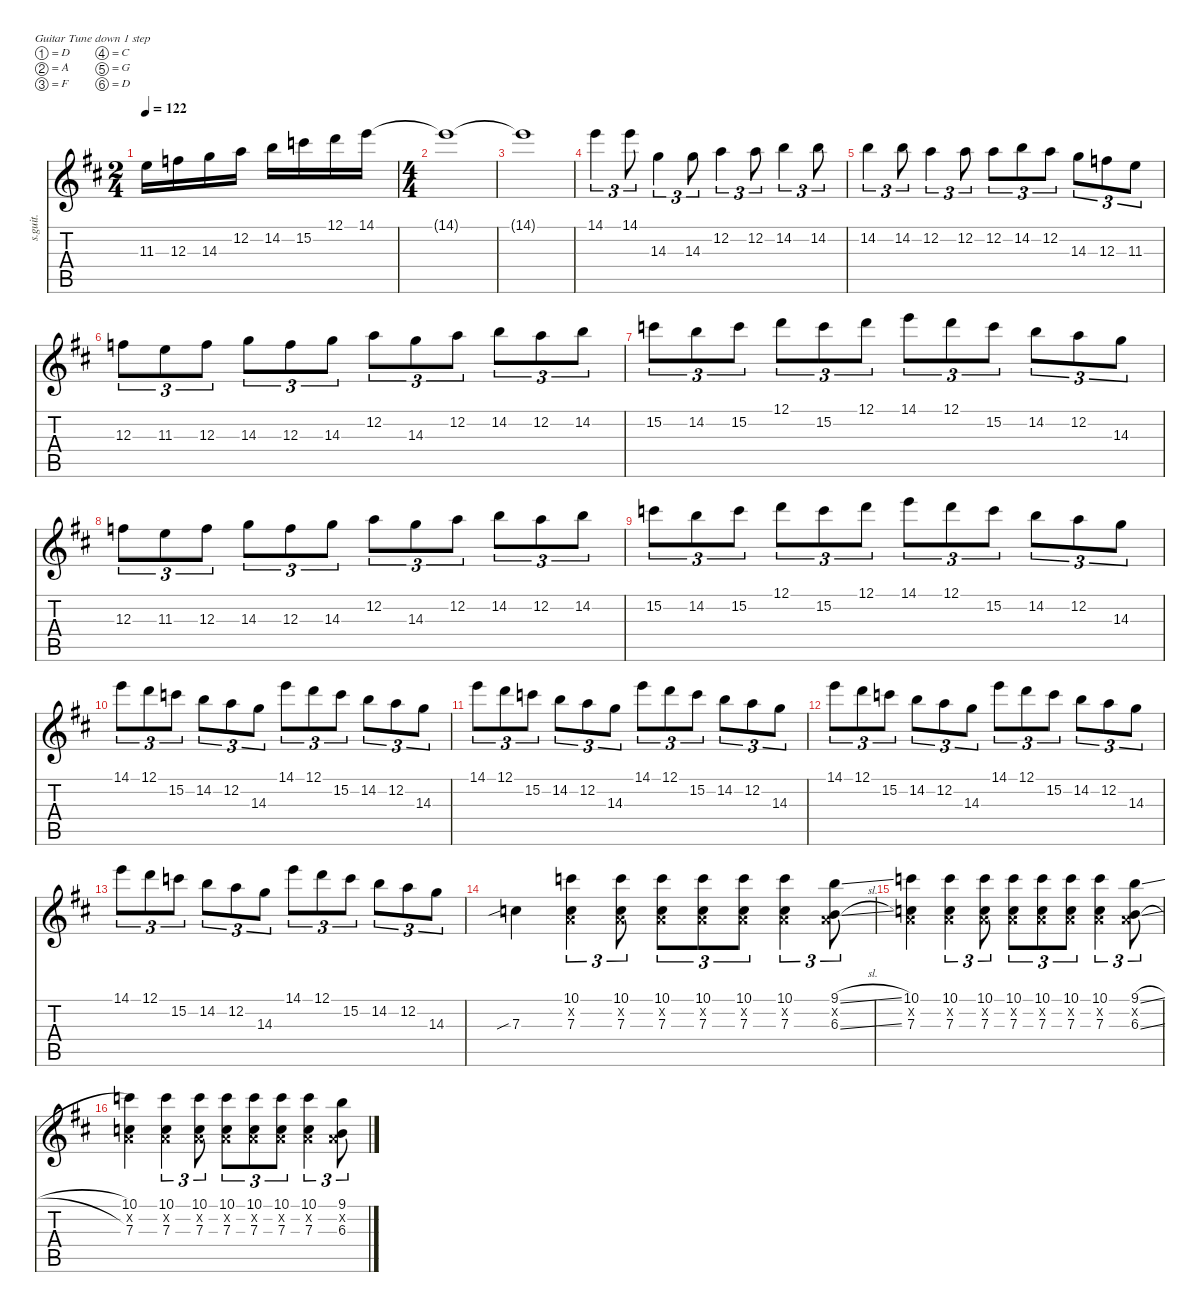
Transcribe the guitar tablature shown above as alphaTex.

\defaultSystemsLayout 4
\hideDynamics
\bracketExtendMode nobrackets
\otherSystemsTrackNameOrientation horizontal
\track ("Guitar2" "s.guit.") {instrument acousticguitarsteel}
\staff {score tabs}
\tuning (D4 A3 F3 C3 G2 D2)
\ts (2 4)
\tempo 122
\clef g2
\ks d
11.3{acc forcenatural}.16{dy f beam Down} 12.3{acc forcenatural}.16{beam Down} 14.3{acc forcenatural}.16{beam Down} 12.2{acc forcenatural}.16{beam Down} 14.2{acc forcenatural}.16{beam Down} 15.2{acc forcenatural}.16{beam Down} 12.1{acc forcenatural}.16{beam Down} 14.1{acc forcenatural}.16{beam Down} |
\ts (4 4)
14.1{t acc forcenatural}.1{beam Down} |
14.1{t acc forcenatural}.1{beam Down} |
14.1{acc forcenatural}.4{tu (3 2) beam Down} 14.1{acc forcenatural}.8{tu (3 2) beam Down} 14.3{acc forcenatural}.4{tu (3 2) beam Down} 14.3{acc forcenatural}.8{tu (3 2) beam Down} 12.2{acc forcenatural}.4{tu (3 2) beam Down} 12.2{acc forcenatural}.8{tu (3 2) beam Down} 14.2{acc forcenatural}.4{tu (3 2) beam Down} 14.2{acc forcenatural}.8{tu (3 2) beam Down} |
14.2{acc forcenatural}.4{tu (3 2) beam Down} 14.2{acc forcenatural}.8{tu (3 2) beam Down} 12.2{acc forcenatural}.4{tu (3 2) beam Down} 12.2{acc forcenatural}.8{tu (3 2) beam Down} 12.2{acc forcenatural}.8{tu (3 2) beam Down} 14.2{acc forcenatural}.8{tu (3 2) beam Down} 12.2{acc forcenatural}.8{tu (3 2) beam Down} 14.3{acc forcenatural}.8{tu (3 2) beam Down} 12.3{acc forcenatural}.8{tu (3 2) beam Down} 11.3{acc forcenatural}.8{tu (3 2) beam Down} |
12.3{acc forcenatural}.8{tu (3 2) beam Down} 11.3{acc forcenatural}.8{tu (3 2) beam Down} 12.3{acc forcenatural}.8{tu (3 2) beam Down} 14.3{acc forcenatural}.8{tu (3 2) beam Down} 12.3{acc forcenatural}.8{tu (3 2) beam Down} 14.3{acc forcenatural}.8{tu (3 2) beam Down} 12.2{acc forcenatural}.8{tu (3 2) beam Down} 14.3{acc forcenatural}.8{tu (3 2) beam Down} 12.2{acc forcenatural}.8{tu (3 2) beam Down} 14.2{acc forcenatural}.8{tu (3 2) beam Down} 12.2{acc forcenatural}.8{tu (3 2) beam Down} 14.2{acc forcenatural}.8{tu (3 2) beam Down} |
15.2{acc forcenatural}.8{tu (3 2) beam Down} 14.2{acc forcenatural}.8{tu (3 2) beam Down} 15.2{acc forcenatural}.8{tu (3 2) beam Down} 12.1{acc forcenatural}.8{tu (3 2) beam Down} 15.2{acc forcenatural}.8{tu (3 2) beam Down} 12.1{acc forcenatural}.8{tu (3 2) beam Down} 14.1{acc forcenatural}.8{tu (3 2) beam Down} 12.1{acc forcenatural}.8{tu (3 2) beam Down} 15.2{acc forcenatural}.8{tu (3 2) beam Down} 14.2{acc forcenatural}.8{tu (3 2) beam Down} 12.2{acc forcenatural}.8{tu (3 2) beam Down} 14.3{acc forcenatural}.8{tu (3 2) beam Down} |
12.3{acc forcenatural}.8{tu (3 2) beam Down} 11.3{acc forcenatural}.8{tu (3 2) beam Down} 12.3{acc forcenatural}.8{tu (3 2) beam Down} 14.3{acc forcenatural}.8{tu (3 2) beam Down} 12.3{acc forcenatural}.8{tu (3 2) beam Down} 14.3{acc forcenatural}.8{tu (3 2) beam Down} 12.2{acc forcenatural}.8{tu (3 2) beam Down} 14.3{acc forcenatural}.8{tu (3 2) beam Down} 12.2{acc forcenatural}.8{tu (3 2) beam Down} 14.2{acc forcenatural}.8{tu (3 2) beam Down} 12.2{acc forcenatural}.8{tu (3 2) beam Down} 14.2{acc forcenatural}.8{tu (3 2) beam Down} |
15.2{acc forcenatural}.8{tu (3 2) beam Down} 14.2{acc forcenatural}.8{tu (3 2) beam Down} 15.2{acc forcenatural}.8{tu (3 2) beam Down} 12.1{acc forcenatural}.8{tu (3 2) beam Down} 15.2{acc forcenatural}.8{tu (3 2) beam Down} 12.1{acc forcenatural}.8{tu (3 2) beam Down} 14.1{acc forcenatural}.8{tu (3 2) beam Down} 12.1{acc forcenatural}.8{tu (3 2) beam Down} 15.2{acc forcenatural}.8{tu (3 2) beam Down} 14.2{acc forcenatural}.8{tu (3 2) beam Down} 12.2{acc forcenatural}.8{tu (3 2) beam Down} 14.3{acc forcenatural}.8{tu (3 2) beam Down} |
14.1{acc forcenatural}.8{tu (3 2) beam Down} 12.1{acc forcenatural}.8{tu (3 2) beam Down} 15.2{acc forcenatural}.8{tu (3 2) beam Down} 14.2{acc forcenatural}.8{tu (3 2) beam Down} 12.2{acc forcenatural}.8{tu (3 2) beam Down} 14.3{acc forcenatural}.8{tu (3 2) beam Down} 14.1{acc forcenatural}.8{tu (3 2) beam Down} 12.1{acc forcenatural}.8{tu (3 2) beam Down} 15.2{acc forcenatural}.8{tu (3 2) beam Down} 14.2{acc forcenatural}.8{tu (3 2) beam Down} 12.2{acc forcenatural}.8{tu (3 2) beam Down} 14.3{acc forcenatural}.8{tu (3 2) beam Down} |
14.1{acc forcenatural}.8{tu (3 2) beam Down} 12.1{acc forcenatural}.8{tu (3 2) beam Down} 15.2{acc forcenatural}.8{tu (3 2) beam Down} 14.2{acc forcenatural}.8{tu (3 2) beam Down} 12.2{acc forcenatural}.8{tu (3 2) beam Down} 14.3{acc forcenatural}.8{tu (3 2) beam Down} 14.1{acc forcenatural}.8{tu (3 2) beam Down} 12.1{acc forcenatural}.8{tu (3 2) beam Down} 15.2{acc forcenatural}.8{tu (3 2) beam Down} 14.2{acc forcenatural}.8{tu (3 2) beam Down} 12.2{acc forcenatural}.8{tu (3 2) beam Down} 14.3{acc forcenatural}.8{tu (3 2) beam Down} |
14.1{acc forcenatural}.8{tu (3 2) beam Down} 12.1{acc forcenatural}.8{tu (3 2) beam Down} 15.2{acc forcenatural}.8{tu (3 2) beam Down} 14.2{acc forcenatural}.8{tu (3 2) beam Down} 12.2{acc forcenatural}.8{tu (3 2) beam Down} 14.3{acc forcenatural}.8{tu (3 2) beam Down} 14.1{acc forcenatural}.8{tu (3 2) beam Down} 12.1{acc forcenatural}.8{tu (3 2) beam Down} 15.2{acc forcenatural}.8{tu (3 2) beam Down} 14.2{acc forcenatural}.8{tu (3 2) beam Down} 12.2{acc forcenatural}.8{tu (3 2) beam Down} 14.3{acc forcenatural}.8{tu (3 2) beam Down} |
14.1{acc forcenatural}.8{tu (3 2) beam Down} 12.1{acc forcenatural}.8{tu (3 2) beam Down} 15.2{acc forcenatural}.8{tu (3 2) beam Down} 14.2{acc forcenatural}.8{tu (3 2) beam Down} 12.2{acc forcenatural}.8{tu (3 2) beam Down} 14.3{acc forcenatural}.8{tu (3 2) beam Down} 14.1{acc forcenatural}.8{tu (3 2) beam Down} 12.1{acc forcenatural}.8{tu (3 2) beam Down} 15.2{acc forcenatural}.8{tu (3 2) beam Down} 14.2{acc forcenatural}.8{tu (3 2) beam Down} 12.2{acc forcenatural}.8{tu (3 2) beam Down} 14.3{acc forcenatural}.8{tu (3 2) beam Down} |
7.3{sib acc forcenatural}.4{beam Down} (10.1{acc forcenatural} 0.2{x acc forcenatural} 7.3{acc forcenatural}).4{tu (3 2) beam Down} (10.1{acc forcenatural} 0.2{x acc forcenatural} 7.3{acc forcenatural}).8{tu (3 2) beam Down} (10.1{acc forcenatural} 0.2{x acc forcenatural} 7.3{acc forcenatural}).8{tu (3 2) beam Down} (10.1{acc forcenatural} 0.2{x acc forcenatural} 7.3{acc forcenatural}).8{tu (3 2) beam Down} (10.1{acc forcenatural} 0.2{x acc forcenatural} 7.3{acc forcenatural}).8{tu (3 2) beam Down} (10.1{acc forcenatural} 0.2{x acc forcenatural} 7.3{acc forcenatural}).4{tu (3 2) beam Down} (9.1{sl acc forcenatural} 0.2{x acc forcenatural} 6.3{sl acc forcenatural}).8{tu (3 2) beam Down} |
(10.1{acc forcenatural} 0.2{x acc forcenatural} 7.3{acc forcenatural}).4{beam Down} (10.1{acc forcenatural} 0.2{x acc forcenatural} 7.3{acc forcenatural}).4{tu (3 2) beam Down} (10.1{acc forcenatural} 0.2{x acc forcenatural} 7.3{acc forcenatural}).8{tu (3 2) beam Down} (10.1{acc forcenatural} 0.2{x acc forcenatural} 7.3{acc forcenatural}).8{tu (3 2) beam Down} (10.1{acc forcenatural} 0.2{x acc forcenatural} 7.3{acc forcenatural}).8{tu (3 2) beam Down} (10.1{acc forcenatural} 0.2{x acc forcenatural} 7.3{acc forcenatural}).8{tu (3 2) beam Down} (10.1{acc forcenatural} 0.2{x acc forcenatural} 7.3{acc forcenatural}).4{tu (3 2) beam Down} (9.1{sl acc forcenatural} 0.2{x acc forcenatural} 6.3{sl acc forcenatural}).8{tu (3 2) beam Down} |
(10.1{acc forcenatural} 0.2{x acc forcenatural} 7.3{acc forcenatural}).4{beam Down} (10.1{acc forcenatural} 0.2{x acc forcenatural} 7.3{acc forcenatural}).4{tu (3 2) beam Down} (10.1{acc forcenatural} 0.2{x acc forcenatural} 7.3{acc forcenatural}).8{tu (3 2) beam Down} (10.1{acc forcenatural} 0.2{x acc forcenatural} 7.3{acc forcenatural}).8{tu (3 2) beam Down} (10.1{acc forcenatural} 0.2{x acc forcenatural} 7.3{acc forcenatural}).8{tu (3 2) beam Down} (10.1{acc forcenatural} 0.2{x acc forcenatural} 7.3{acc forcenatural}).8{tu (3 2) beam Down} (10.1{acc forcenatural} 0.2{x acc forcenatural} 7.3{acc forcenatural}).4{tu (3 2) beam Down} (9.1{sl acc forcenatural} 0.2{x acc forcenatural} 6.3{sl acc forcenatural}).8{tu (3 2) beam Down}
